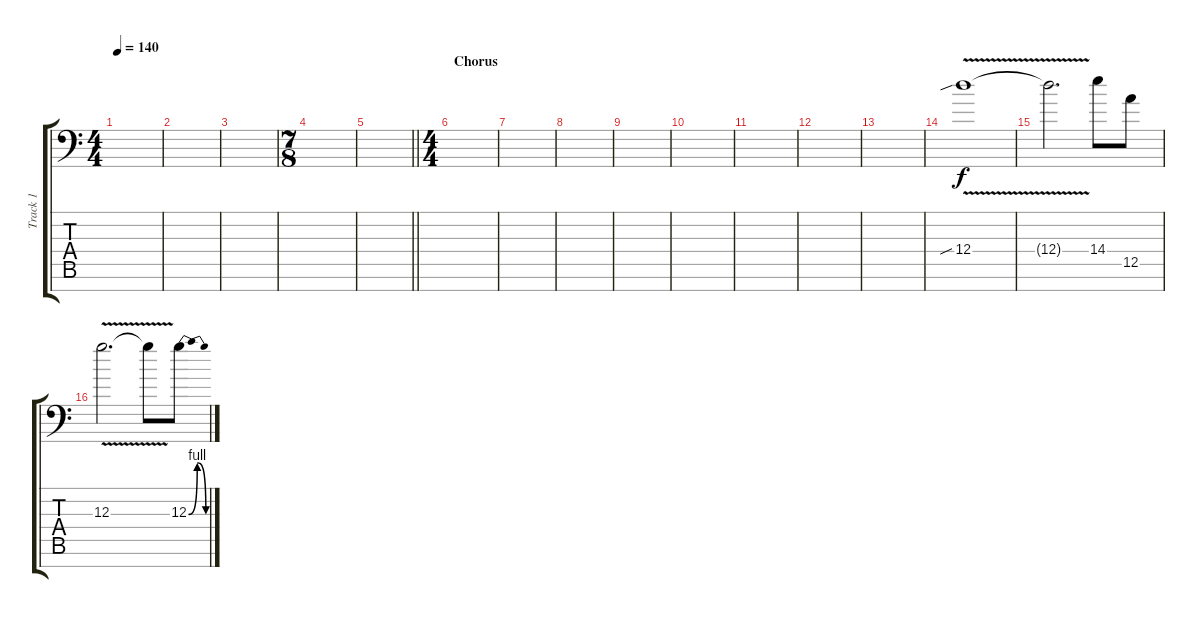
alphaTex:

\track ("Track 1" "Track 1") {instrument overdrivenguitar}
\staff {score tabs}
\tuning (E4 B3 G3 D3 A2 E2 A1) {hide}
\ts (4 4)
\tempo 140
\clef f4
\ks c
|
|
|
\ts (7 8)
|
\barLineRight lightlight
|
\ts (4 4)
\section ("" "Chorus")
|
|
|
|
|
|
|
|
12.4{v sib}.1 |
12.4{t}.2{d} 14.4.8 12.5.8 |
12.3{v}.2{d} 12.3{t}.8 12.3{be (bendrelease 0 0 15 4 15 4 60 0)}.8
